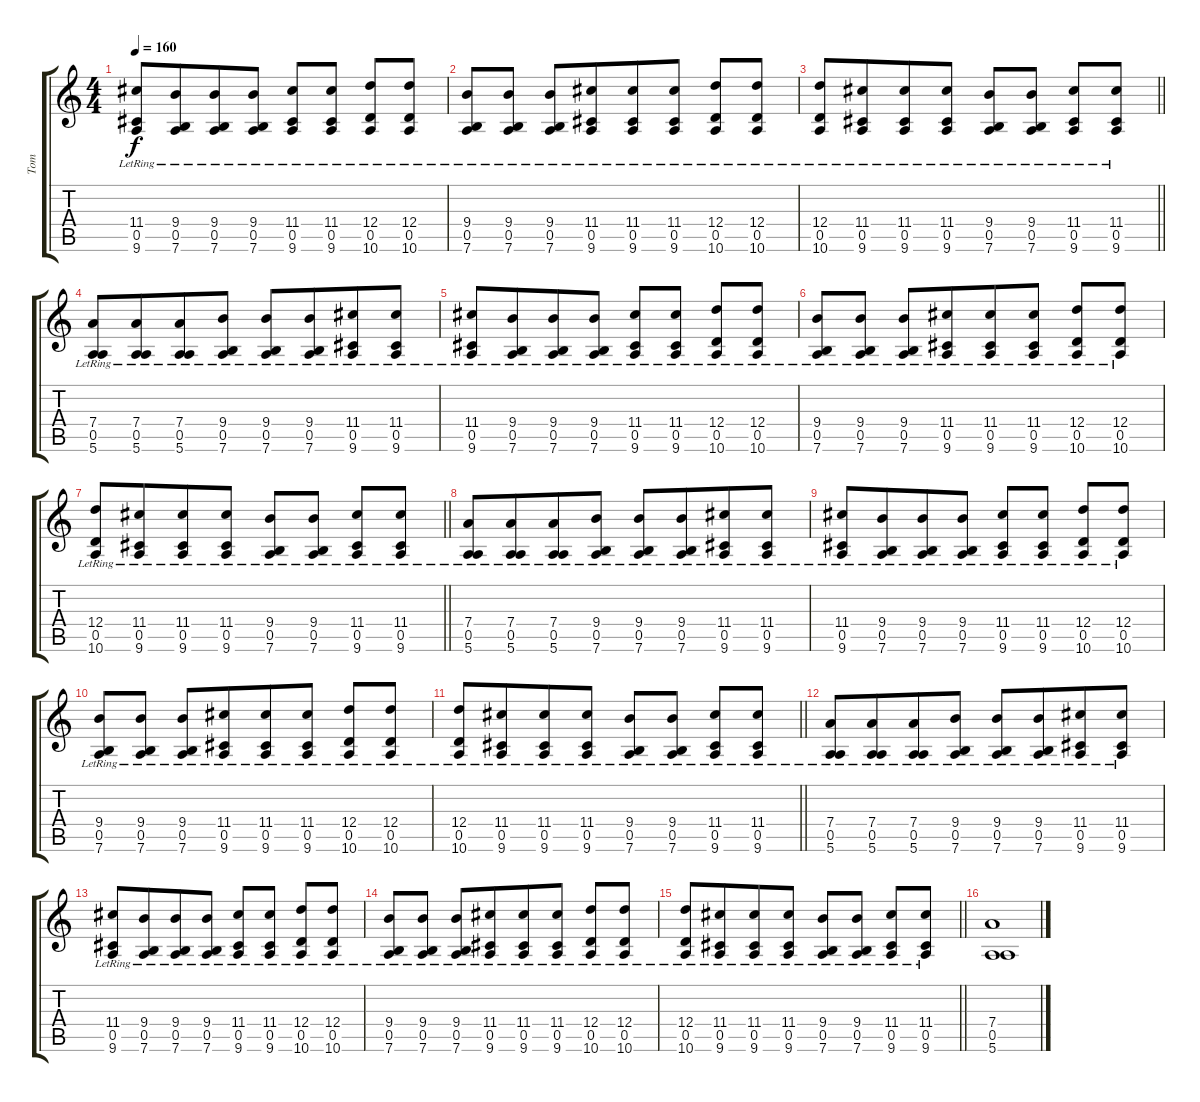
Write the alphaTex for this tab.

\track ("Tom" "Tom") {instrument overdrivenguitar}
\staff {score tabs}
\tuning (E4 B3 G3 D3 A2 E2) {hide}
\ts (4 4)
\tempo 160
\clef g2
\ks c
(11.4{lr} 0.5{lr} 9.6{lr}).8{dy f} (9.4{lr} 0.5{lr} 7.6{lr}).8{beam merge} (9.4{lr} 0.5{lr} 7.6{lr}).8 (9.4{lr} 0.5{lr} 7.6{lr}).8 (11.4{lr} 0.5{lr} 9.6{lr}).8 (11.4{lr} 0.5{lr} 9.6{lr}).8 (12.4{lr} 0.5{lr} 10.6{lr}).8{beam merge} (12.4{lr} 0.5{lr} 10.6{lr}).8 |
(9.4{lr} 0.5{lr} 7.6{lr}).8{beam merge} (9.4{lr} 0.5{lr} 7.6{lr}).8 (9.4{lr} 0.5{lr} 7.6{lr}).8 (11.4{lr} 0.5{lr} 9.6{lr}).8{beam merge} (11.4{lr} 0.5{lr} 9.6{lr}).8 (11.4{lr} 0.5{lr} 9.6{lr}).8 (12.4{lr} 0.5{lr} 10.6{lr}).8{beam merge} (12.4{lr} 0.5{lr} 10.6{lr}).8 |
\barLineRight lightlight
(12.4{lr} 0.5{lr} 10.6{lr}).8 (11.4{lr} 0.5{lr} 9.6{lr}).8{beam merge} (11.4{lr} 0.5{lr} 9.6{lr}).8 (11.4{lr} 0.5{lr} 9.6{lr}).8 (9.4{lr} 0.5{lr} 7.6{lr}).8 (9.4{lr} 0.5{lr} 7.6{lr}).8 (11.4{lr} 0.5{lr} 9.6{lr}).8 (11.4{lr} 0.5{lr} 9.6{lr}).8 |
(7.4{lr} 0.5{lr} 5.6{lr}).8 (7.4{lr} 0.5{lr} 5.6{lr}).8{beam merge} (7.4{lr} 0.5{lr} 5.6{lr}).8{beam merge} (9.4{lr} 0.5{lr} 7.6{lr}).8 (9.4{lr} 0.5{lr} 7.6{lr}).8 (9.4{lr} 0.5{lr} 7.6{lr}).8{beam merge} (11.4{lr} 0.5{lr} 9.6{lr}).8 (11.4{lr} 0.5{lr} 9.6{lr}).8 |
(11.4{lr} 0.5{lr} 9.6{lr}).8 (9.4{lr} 0.5{lr} 7.6{lr}).8{beam merge} (9.4{lr} 0.5{lr} 7.6{lr}).8 (9.4{lr} 0.5{lr} 7.6{lr}).8 (11.4{lr} 0.5{lr} 9.6{lr}).8 (11.4{lr} 0.5{lr} 9.6{lr}).8 (12.4{lr} 0.5{lr} 10.6{lr}).8{beam merge} (12.4{lr} 0.5{lr} 10.6{lr}).8 |
(9.4{lr} 0.5{lr} 7.6{lr}).8{beam merge} (9.4{lr} 0.5{lr} 7.6{lr}).8 (9.4{lr} 0.5{lr} 7.6{lr}).8 (11.4{lr} 0.5{lr} 9.6{lr}).8{beam merge} (11.4{lr} 0.5{lr} 9.6{lr}).8 (11.4{lr} 0.5{lr} 9.6{lr}).8 (12.4{lr} 0.5{lr} 10.6{lr}).8{beam merge} (12.4{lr} 0.5{lr} 10.6{lr}).8 |
\barLineRight lightlight
(12.4{lr} 0.5{lr} 10.6{lr}).8 (11.4{lr} 0.5{lr} 9.6{lr}).8{beam merge} (11.4{lr} 0.5{lr} 9.6{lr}).8 (11.4{lr} 0.5{lr} 9.6{lr}).8 (9.4{lr} 0.5{lr} 7.6{lr}).8 (9.4{lr} 0.5{lr} 7.6{lr}).8 (11.4{lr} 0.5{lr} 9.6{lr}).8 (11.4{lr} 0.5{lr} 9.6{lr}).8 |
(7.4{lr} 0.5{lr} 5.6{lr}).8 (7.4{lr} 0.5{lr} 5.6{lr}).8{beam merge} (7.4{lr} 0.5{lr} 5.6{lr}).8{beam merge} (9.4{lr} 0.5{lr} 7.6{lr}).8 (9.4{lr} 0.5{lr} 7.6{lr}).8 (9.4{lr} 0.5{lr} 7.6{lr}).8{beam merge} (11.4{lr} 0.5{lr} 9.6{lr}).8 (11.4{lr} 0.5{lr} 9.6{lr}).8 |
(11.4{lr} 0.5{lr} 9.6{lr}).8 (9.4{lr} 0.5{lr} 7.6{lr}).8{beam merge} (9.4{lr} 0.5{lr} 7.6{lr}).8 (9.4{lr} 0.5{lr} 7.6{lr}).8 (11.4{lr} 0.5{lr} 9.6{lr}).8 (11.4{lr} 0.5{lr} 9.6{lr}).8 (12.4{lr} 0.5{lr} 10.6{lr}).8{beam merge} (12.4{lr} 0.5{lr} 10.6{lr}).8 |
(9.4{lr} 0.5{lr} 7.6{lr}).8{beam merge} (9.4{lr} 0.5{lr} 7.6{lr}).8 (9.4{lr} 0.5{lr} 7.6{lr}).8 (11.4{lr} 0.5{lr} 9.6{lr}).8{beam merge} (11.4{lr} 0.5{lr} 9.6{lr}).8 (11.4{lr} 0.5{lr} 9.6{lr}).8 (12.4{lr} 0.5{lr} 10.6{lr}).8{beam merge} (12.4{lr} 0.5{lr} 10.6{lr}).8 |
\barLineRight lightlight
(12.4{lr} 0.5{lr} 10.6{lr}).8 (11.4{lr} 0.5{lr} 9.6{lr}).8{beam merge} (11.4{lr} 0.5{lr} 9.6{lr}).8 (11.4{lr} 0.5{lr} 9.6{lr}).8 (9.4{lr} 0.5{lr} 7.6{lr}).8 (9.4{lr} 0.5{lr} 7.6{lr}).8 (11.4{lr} 0.5{lr} 9.6{lr}).8 (11.4{lr} 0.5{lr} 9.6{lr}).8 |
(7.4{lr} 0.5{lr} 5.6{lr}).8 (7.4{lr} 0.5{lr} 5.6{lr}).8{beam merge} (7.4{lr} 0.5{lr} 5.6{lr}).8{beam merge} (9.4{lr} 0.5{lr} 7.6{lr}).8 (9.4{lr} 0.5{lr} 7.6{lr}).8 (9.4{lr} 0.5{lr} 7.6{lr}).8{beam merge} (11.4{lr} 0.5{lr} 9.6{lr}).8 (11.4{lr} 0.5{lr} 9.6{lr}).8 |
(11.4{lr} 0.5{lr} 9.6{lr}).8 (9.4{lr} 0.5{lr} 7.6{lr}).8{beam merge} (9.4{lr} 0.5{lr} 7.6{lr}).8 (9.4{lr} 0.5{lr} 7.6{lr}).8 (11.4{lr} 0.5{lr} 9.6{lr}).8 (11.4{lr} 0.5{lr} 9.6{lr}).8 (12.4{lr} 0.5{lr} 10.6{lr}).8{beam merge} (12.4{lr} 0.5{lr} 10.6{lr}).8 |
(9.4{lr} 0.5{lr} 7.6{lr}).8{beam merge} (9.4{lr} 0.5{lr} 7.6{lr}).8 (9.4{lr} 0.5{lr} 7.6{lr}).8 (11.4{lr} 0.5{lr} 9.6{lr}).8{beam merge} (11.4{lr} 0.5{lr} 9.6{lr}).8 (11.4{lr} 0.5{lr} 9.6{lr}).8 (12.4{lr} 0.5{lr} 10.6{lr}).8{beam merge} (12.4{lr} 0.5{lr} 10.6{lr}).8 |
\barLineRight lightlight
(12.4{lr} 0.5{lr} 10.6{lr}).8 (11.4{lr} 0.5{lr} 9.6{lr}).8{beam merge} (11.4{lr} 0.5{lr} 9.6{lr}).8 (11.4{lr} 0.5{lr} 9.6{lr}).8 (9.4{lr} 0.5{lr} 7.6{lr}).8 (9.4{lr} 0.5{lr} 7.6{lr}).8 (11.4{lr} 0.5{lr} 9.6{lr}).8 (11.4{lr} 0.5{lr} 9.6{lr}).8 |
(7.4 0.5 5.6).1
